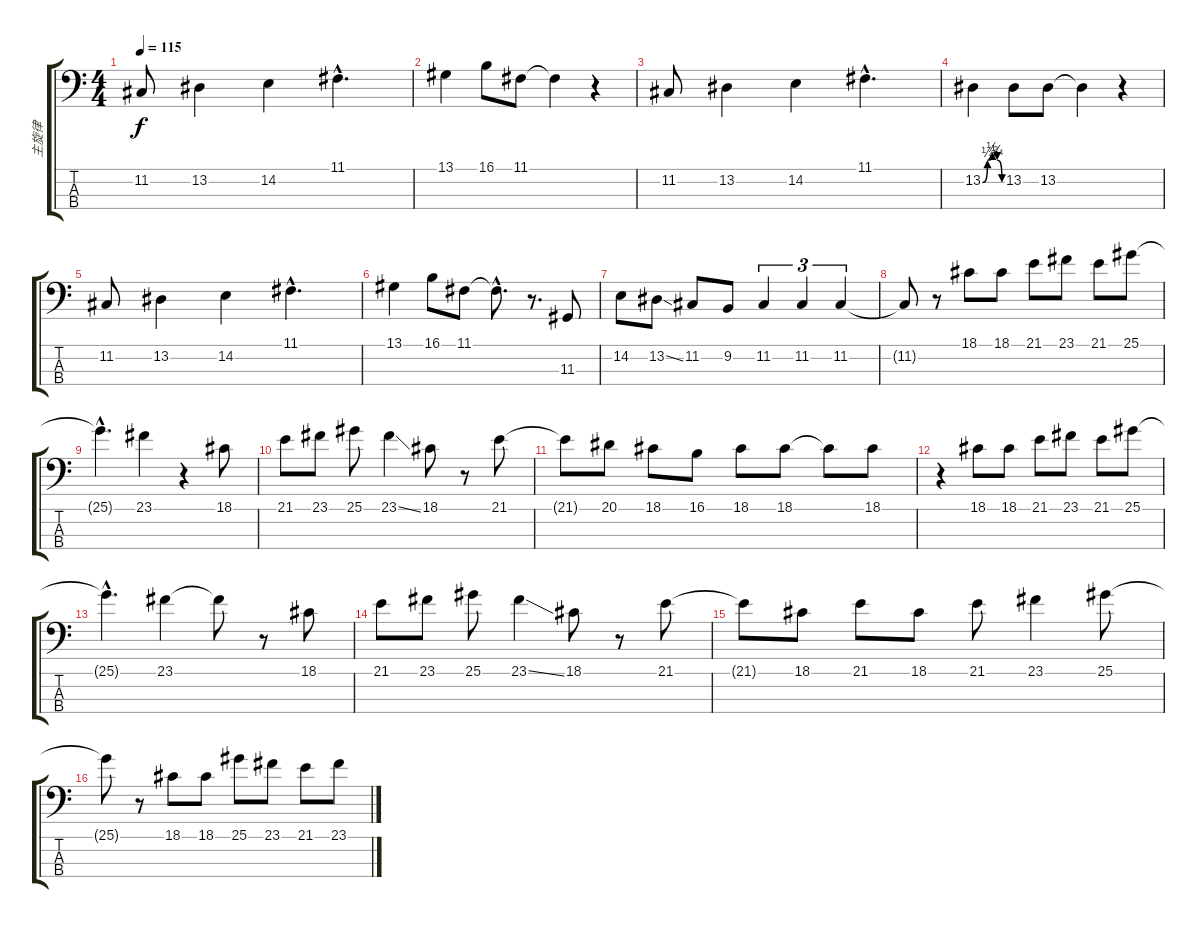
\track ("主旋律" "主旋律") {instrument violin}
\staff {score tabs}
\tuning (G2 D2 A1 E1) {hide}
\ts (4 4)
\tempo 115
\clef f4
\ks c
11.2.8{dy f} 13.2.4 14.2.4 11.1{hac}.4{d} |
13.1.4 16.1.8 11.1.8 11.1{t}.4 r.4 |
11.2.8 13.2.4 14.2.4 11.1{hac}.4{d} |
13.2{be (custom 0 0 15 1 30 2 45 1 60 0)}.4 13.2.8 13.2.8 13.2{t}.4 r.4 |
11.2.8 13.2.4 14.2.4 11.1{hac}.4{d} |
13.1.4 16.1.8 11.1.8 11.1{hac t}.8{d} r.8{d} 11.3.8 |
14.2.8 13.2{ss}.8 11.2.8 9.2.8 11.2.4{tu (3 2)} 11.2.4{tu (3 2)} 11.2.4{tu (3 2)} |
11.2{t}.8 r.8 18.1.8 18.1.8 21.1.8 23.1.8 21.1.8 25.1.8 |
25.1{hac t}.4{d} 23.1.4 r.4 18.1.8 |
21.1.8 23.1.8 25.1.8 23.1{ss}.4 18.1.8 r.8 21.1.8 |
21.1{t}.8 20.1.8 18.1.8 16.1.8 18.1.8 18.1.8 18.1{t}.8 18.1.8 |
r.4 18.1.8 18.1.8 21.1.8 23.1.8 21.1.8 25.1.8 |
25.1{hac t}.4{d} 23.1.4 23.1{t}.8 r.8 18.1.8 |
21.1.8 23.1.8 25.1.8 23.1{ss}.4 18.1.8 r.8 21.1.8 |
21.1{t}.8 18.1.8 21.1.8 18.1.8 21.1.8 23.1.4 25.1.8 |
25.1{t}.8 r.8 18.1.8 18.1.8 25.1.8 23.1.8 21.1.8 23.1.8
